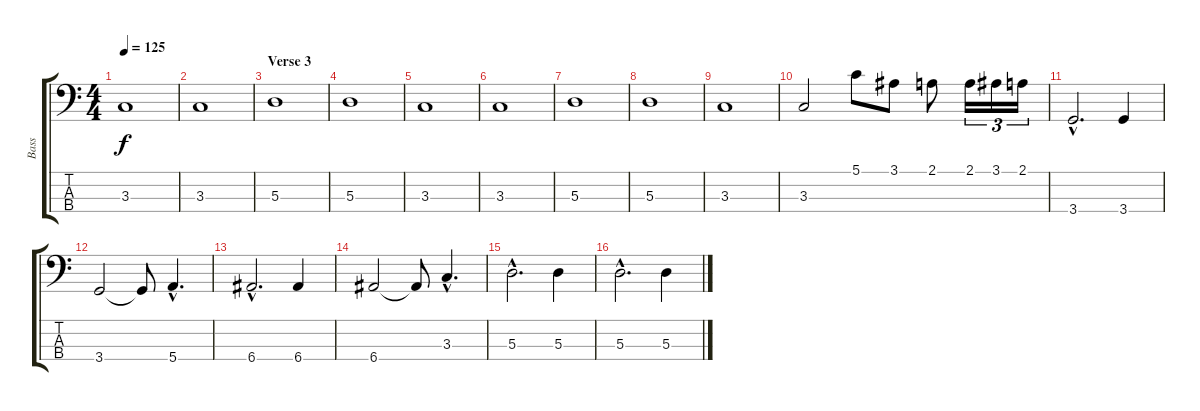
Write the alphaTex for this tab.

\track ("Bass" "Bass") {instrument acousticguitarnylon}
\staff {score tabs}
\tuning (G2 D2 A1 E1) {hide}
\ts (4 4)
\tempo 125
\clef f4
\ks c
3.3.1{dy f} |
3.3.1 |
\section ("" "Verse 3")
5.3.1 |
5.3.1 |
3.3.1 |
3.3.1 |
5.3.1 |
5.3.1 |
3.3.1 |
3.3.2 5.1.8 3.1.8 2.1.8 2.1.16{tu (3 2)} 3.1.16{tu (3 2)} 2.1.16{tu (3 2)} |
3.4{hac}.2{d} 3.4.4 |
3.4.2 3.4{t}.8 5.4{hac}.4{d} |
6.4{hac}.2{d} 6.4.4 |
6.4.2 6.4{t}.8 3.3{hac}.4{d} |
5.3{hac}.2{d} 5.3.4 |
5.3{hac}.2{d} 5.3.4
